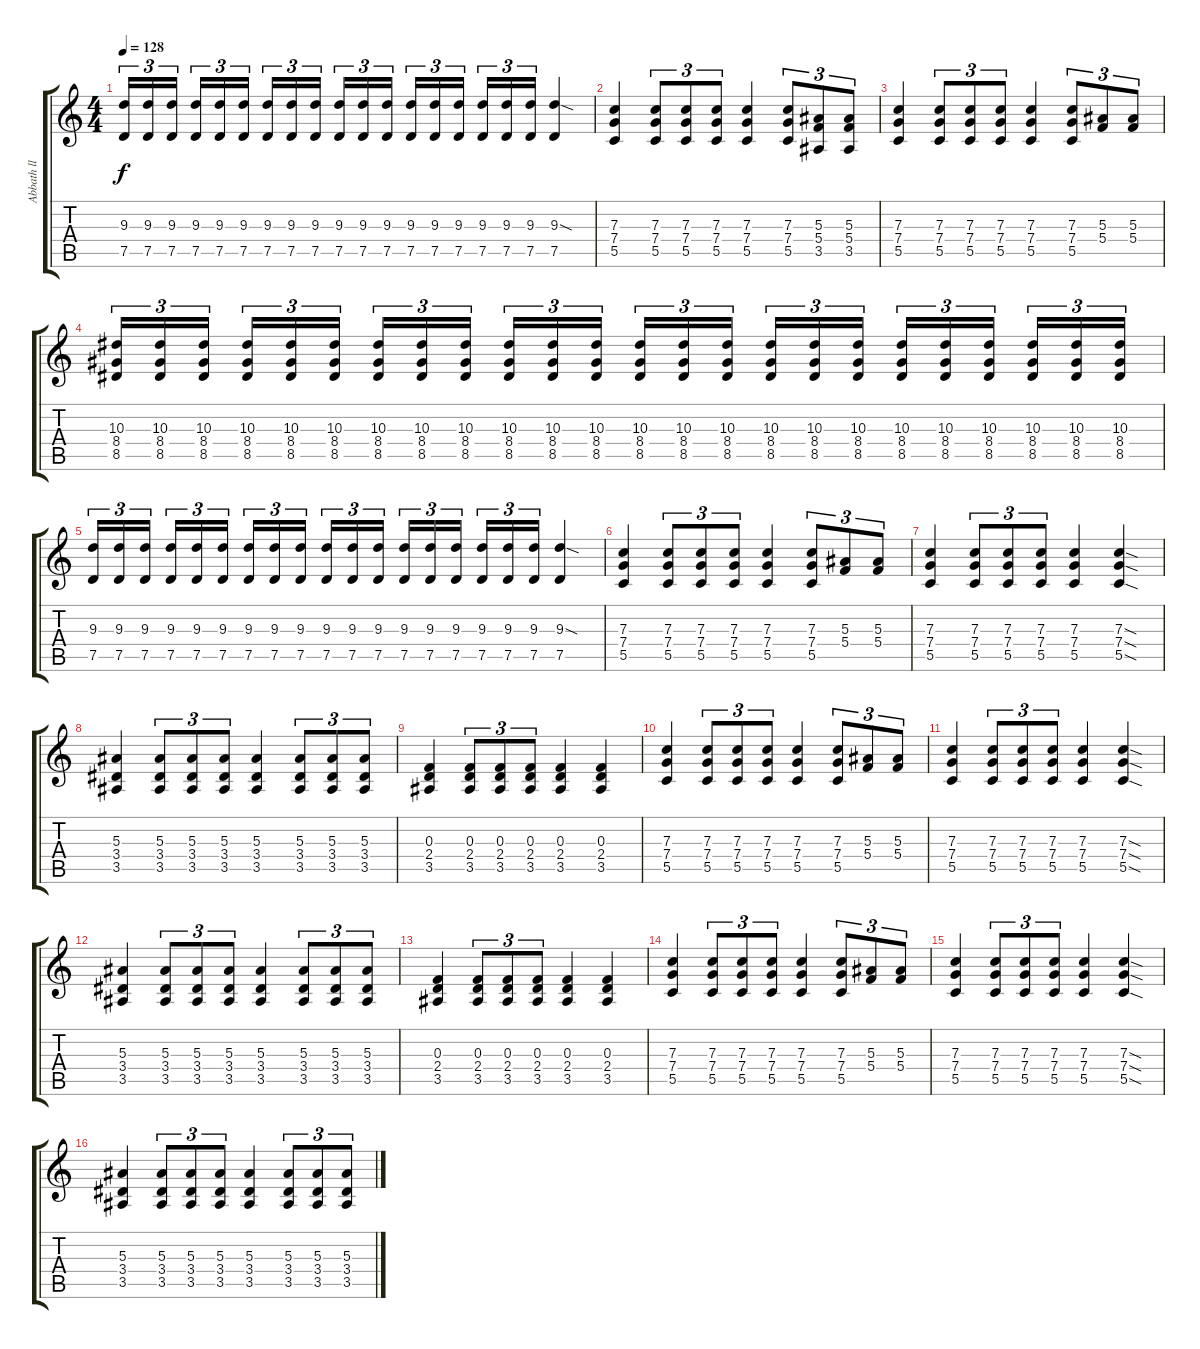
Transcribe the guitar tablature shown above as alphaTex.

\track ("Abbath ll " "Abbath ll ") {instrument overdrivenguitar}
\staff {score tabs}
\tuning (D4 A3 F3 C3 G2 D2) {hide}
\ts (4 4)
\tempo 128
\clef g2
\ks c
(9.3 7.5).16{tu (3 2) dy f} (9.3 7.5).16{tu (3 2)} (9.3 7.5).16{tu (3 2) beam splitsecondary} (9.3 7.5).16{tu (3 2)} (9.3 7.5).16{tu (3 2)} (9.3 7.5).16{tu (3 2)} (9.3 7.5).16{tu (3 2)} (9.3 7.5).16{tu (3 2)} (9.3 7.5).16{tu (3 2) beam splitsecondary} (9.3 7.5).16{tu (3 2)} (9.3 7.5).16{tu (3 2)} (9.3 7.5).16{tu (3 2)} (9.3 7.5).16{tu (3 2)} (9.3 7.5).16{tu (3 2)} (9.3 7.5).16{tu (3 2) beam splitsecondary} (9.3 7.5).16{tu (3 2)} (9.3 7.5).16{tu (3 2)} (9.3 7.5).16{tu (3 2)} (9.3{sod} 7.5).4 |
(7.3 7.4 5.5).4 (7.3 7.4 5.5).8{tu (3 2)} (7.3 7.4 5.5).8{tu (3 2)} (7.3 7.4 5.5).8{tu (3 2)} (7.3 7.4 5.5).4 (7.3 7.4 5.5).8{tu (3 2)} (5.3 5.4 3.5).8{tu (3 2)} (5.3 5.4 3.5).8{tu (3 2)} |
(7.3 7.4 5.5).4 (7.3 7.4 5.5).8{tu (3 2)} (7.3 7.4 5.5).8{tu (3 2)} (7.3 7.4 5.5).8{tu (3 2)} (7.3 7.4 5.5).4 (7.3 7.4 5.5).8{tu (3 2)} (5.3 5.4).8{tu (3 2)} (5.3 5.4).8{tu (3 2)} |
(10.3 8.4 8.5).16{tu (3 2)} (10.3 8.4 8.5).16{tu (3 2)} (10.3 8.4 8.5).16{tu (3 2) beam splitsecondary} (10.3 8.4 8.5).16{tu (3 2)} (10.3 8.4 8.5).16{tu (3 2)} (10.3 8.4 8.5).16{tu (3 2)} (10.3 8.4 8.5).16{tu (3 2)} (10.3 8.4 8.5).16{tu (3 2)} (10.3 8.4 8.5).16{tu (3 2) beam splitsecondary} (10.3 8.4 8.5).16{tu (3 2)} (10.3 8.4 8.5).16{tu (3 2)} (10.3 8.4 8.5).16{tu (3 2)} (10.3 8.4 8.5).16{tu (3 2)} (10.3 8.4 8.5).16{tu (3 2)} (10.3 8.4 8.5).16{tu (3 2) beam splitsecondary} (10.3 8.4 8.5).16{tu (3 2)} (10.3 8.4 8.5).16{tu (3 2)} (10.3 8.4 8.5).16{tu (3 2)} (10.3 8.4 8.5).16{tu (3 2)} (10.3 8.4 8.5).16{tu (3 2)} (10.3 8.4 8.5).16{tu (3 2) beam splitsecondary} (10.3 8.4 8.5).16{tu (3 2)} (10.3 8.4 8.5).16{tu (3 2)} (10.3 8.4 8.5).16{tu (3 2)} |
(9.3 7.5).16{tu (3 2)} (9.3 7.5).16{tu (3 2)} (9.3 7.5).16{tu (3 2) beam splitsecondary} (9.3 7.5).16{tu (3 2)} (9.3 7.5).16{tu (3 2)} (9.3 7.5).16{tu (3 2)} (9.3 7.5).16{tu (3 2)} (9.3 7.5).16{tu (3 2)} (9.3 7.5).16{tu (3 2) beam splitsecondary} (9.3 7.5).16{tu (3 2)} (9.3 7.5).16{tu (3 2)} (9.3 7.5).16{tu (3 2)} (9.3 7.5).16{tu (3 2)} (9.3 7.5).16{tu (3 2)} (9.3 7.5).16{tu (3 2) beam splitsecondary} (9.3 7.5).16{tu (3 2)} (9.3 7.5).16{tu (3 2)} (9.3 7.5).16{tu (3 2)} (9.3{sod} 7.5).4 |
(7.3 7.4 5.5).4 (7.3 7.4 5.5).8{tu (3 2)} (7.3 7.4 5.5).8{tu (3 2)} (7.3 7.4 5.5).8{tu (3 2)} (7.3 7.4 5.5).4 (7.3 7.4 5.5).8{tu (3 2)} (5.3 5.4).8{tu (3 2)} (5.3 5.4).8{tu (3 2)} |
(7.3 7.4 5.5).4 (7.3 7.4 5.5).8{tu (3 2)} (7.3 7.4 5.5).8{tu (3 2)} (7.3 7.4 5.5).8{tu (3 2)} (7.3 7.4 5.5).4 (7.3{sod} 7.4{sod} 5.5{sod}).4 |
(5.3 3.4 3.5).4 (5.3 3.4 3.5).8{tu (3 2)} (5.3 3.4 3.5).8{tu (3 2)} (5.3 3.4 3.5).8{tu (3 2)} (5.3 3.4 3.5).4 (5.3 3.4 3.5).8{tu (3 2)} (5.3 3.4 3.5).8{tu (3 2)} (5.3 3.4 3.5).8{tu (3 2)} |
(0.3 2.4 3.5).4 (0.3 2.4 3.5).8{tu (3 2)} (0.3 2.4 3.5).8{tu (3 2)} (0.3 2.4 3.5).8{tu (3 2)} (0.3 2.4 3.5).4 (0.3 2.4 3.5).4 |
(7.3 7.4 5.5).4 (7.3 7.4 5.5).8{tu (3 2)} (7.3 7.4 5.5).8{tu (3 2)} (7.3 7.4 5.5).8{tu (3 2)} (7.3 7.4 5.5).4 (7.3 7.4 5.5).8{tu (3 2)} (5.3 5.4).8{tu (3 2)} (5.3 5.4).8{tu (3 2)} |
(7.3 7.4 5.5).4 (7.3 7.4 5.5).8{tu (3 2)} (7.3 7.4 5.5).8{tu (3 2)} (7.3 7.4 5.5).8{tu (3 2)} (7.3 7.4 5.5).4 (7.3{sod} 7.4{sod} 5.5{sod}).4 |
(5.3 3.4 3.5).4 (5.3 3.4 3.5).8{tu (3 2)} (5.3 3.4 3.5).8{tu (3 2)} (5.3 3.4 3.5).8{tu (3 2)} (5.3 3.4 3.5).4 (5.3 3.4 3.5).8{tu (3 2)} (5.3 3.4 3.5).8{tu (3 2)} (5.3 3.4 3.5).8{tu (3 2)} |
(0.3 2.4 3.5).4 (0.3 2.4 3.5).8{tu (3 2)} (0.3 2.4 3.5).8{tu (3 2)} (0.3 2.4 3.5).8{tu (3 2)} (0.3 2.4 3.5).4 (0.3 2.4 3.5).4 |
(7.3 7.4 5.5).4 (7.3 7.4 5.5).8{tu (3 2)} (7.3 7.4 5.5).8{tu (3 2)} (7.3 7.4 5.5).8{tu (3 2)} (7.3 7.4 5.5).4 (7.3 7.4 5.5).8{tu (3 2)} (5.3 5.4).8{tu (3 2)} (5.3 5.4).8{tu (3 2)} |
(7.3 7.4 5.5).4 (7.3 7.4 5.5).8{tu (3 2)} (7.3 7.4 5.5).8{tu (3 2)} (7.3 7.4 5.5).8{tu (3 2)} (7.3 7.4 5.5).4 (7.3{sod} 7.4{sod} 5.5{sod}).4 |
(5.3 3.4 3.5).4 (5.3 3.4 3.5).8{tu (3 2)} (5.3 3.4 3.5).8{tu (3 2)} (5.3 3.4 3.5).8{tu (3 2)} (5.3 3.4 3.5).4 (5.3 3.4 3.5).8{tu (3 2)} (5.3 3.4 3.5).8{tu (3 2)} (5.3 3.4 3.5).8{tu (3 2)}
